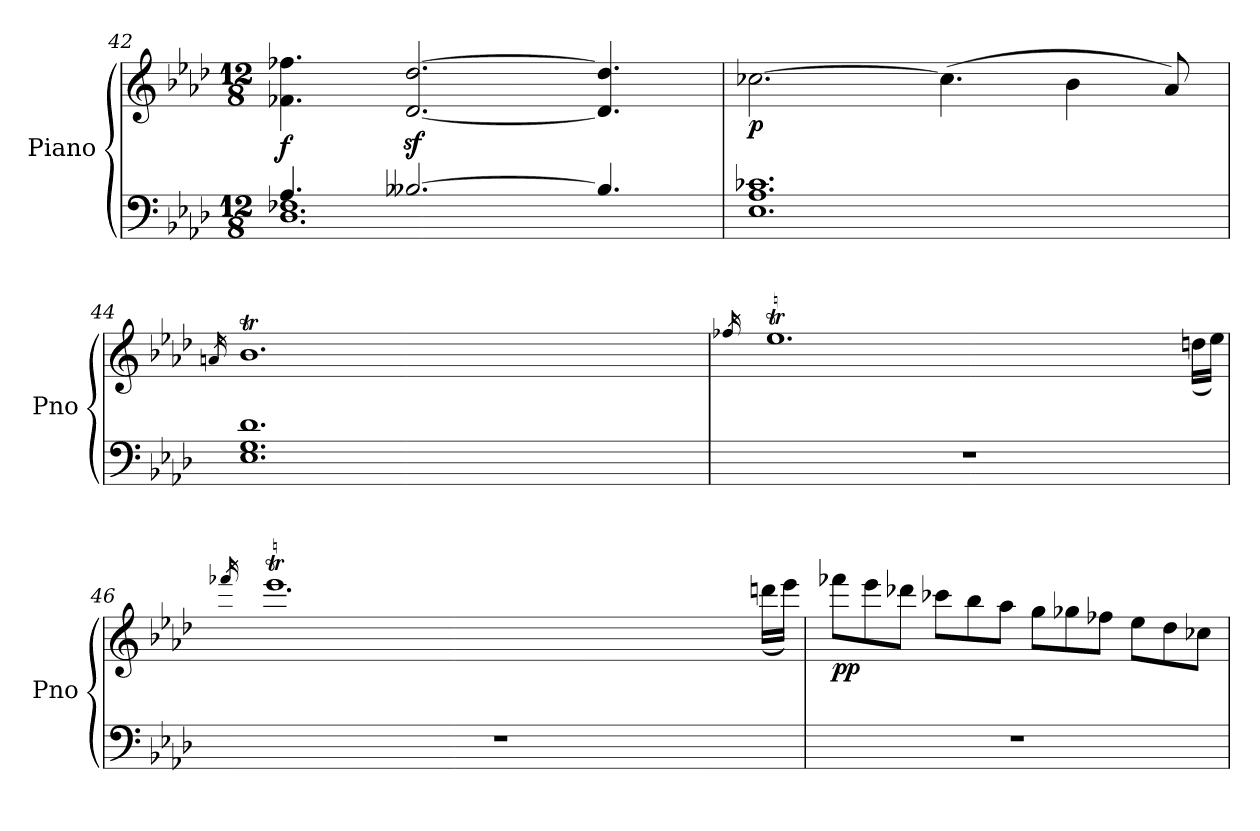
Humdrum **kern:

**kern	**kern	**dynam
*part1	*part1	*part1
*staff2	*staff1	*staff1/2
*I"Piano	*	*
*I'Pno	*	*
*clefF4	*clefG2	*
*k[b-e-a-d-]	*k[b-e-a-d-]	*
*A-:	*A-:	*
*M12/8	*M12/8	*
=42	=42	=42
*^	*	*
!	!	!	!LO:DY:b
4.A-/	1.D- 1.F-X	4.f-X\ 4.ff-X\	f
[2.B--X/	.	[2.d-/z< [2.dd-/z<	.
4.B--/]	.	4.d-/] 4.dd-/]	.
*v	*v	*	*
=43	=43	=43
!	!	!LO:DY:b
1.E- 1.A- 1.c-X	[2.cc-X\	p
.	(>4.cc-\]	.
.	4b-\	.
.	8a-/)	.
=44	=44	=44
.	16qan/	.
*	*^	*
1.E- 1.G 1.d-	1.b-T	16aLLyy	.
.	.	16b-yy	.
.	.	16cc-Xyy	.
.	.	16b-yy	.
.	.	16cc-yy	.
.	.	16b-JJyy	.
.	.	16cc-LLyy	.
.	.	16b-yy	.
.	.	16cc-yy	.
.	.	16b-yy	.
.	.	16cc-yy	.
.	.	16b-JJyy	.
.	.	16cc-LLyy	.
.	.	16b-yy	.
.	.	16cc-yy	.
.	.	16b-yy	.
.	.	16cc-yy	.
.	.	16b-JJyy	.
.	.	16cc-LLyy	.
.	.	16b-yy	.
.	.	16cc-TTTyy	.
.	.	16b-yy	.
.	.	16ayy	.
.	.	16b-JJyy	.
=45	=45	=45	=45
.	16qff-X/	.	.
1.r	1.ee-T	16ff-LLyy	.
.	.	16ee-yy	.
.	.	16ff-yy	.
.	.	16ee-yy	.
.	.	16ff-yy	.
.	.	16ee-JJyy	.
.	.	16ff-LLyy	.
.	.	16ee-yy	.
.	.	16ff-yy	.
.	.	16ee-yy	.
.	.	16ff-yy	.
.	.	16ee-JJyy	.
.	.	16ff-LLyy	.
.	.	16ee-yy	.
.	.	16ff-yy	.
.	.	16ee-yy	.
.	.	16ff-yy	.
.	.	16ee-JJyy	.
.	.	16ff-LLyy	.
.	.	16ee-yy	.
.	.	16ff-TTTyy	.
.	.	16ee-JJyy	.
.	.	(<16ddn\LL	.
.	.	16ee-\JJ)	.
=46	=46	=46	=46
.	16qfff-X/	.	.
1.r	1.eee-T	16fff-LLyy	.
.	.	16eee-yy	.
.	.	16fff-yy	.
.	.	16eee-yy	.
.	.	16fff-yy	.
.	.	16eee-JJyy	.
.	.	16fff-LLyy	.
.	.	16eee-yy	.
.	.	16fff-yy	.
.	.	16eee-yy	.
.	.	16fff-yy	.
.	.	16eee-JJyy	.
.	.	16fff-LLyy	.
.	.	16eee-yy	.
.	.	16fff-yy	.
.	.	16eee-yy	.
.	.	16fff-yy	.
.	.	16eee-JJyy	.
.	.	16fff-LLyy	.
.	.	16eee-yy	.
.	.	16fff-TTTyy	.
.	.	16eee-JJyy	.
.	.	(<16dddn\LL	.
.	.	16eee-\JJ)	.
=47	=47	=47	=47
!	!	!	!LO:DY:b
*	*v	*v	*
1.r	8fff-X\L	pp
.	8eee-\	.
.	8ddd-X\J	.
.	8ccc-X\L	.
.	8bb-\	.
.	8aa-\J	.
.	8gg\L	.
.	8gg-X\	.
.	8ff-X\J	.
.	8ee-\L	.
.	8dd-\	.
.	8cc-X\J	.
=	=	=
*-	*-	*-
